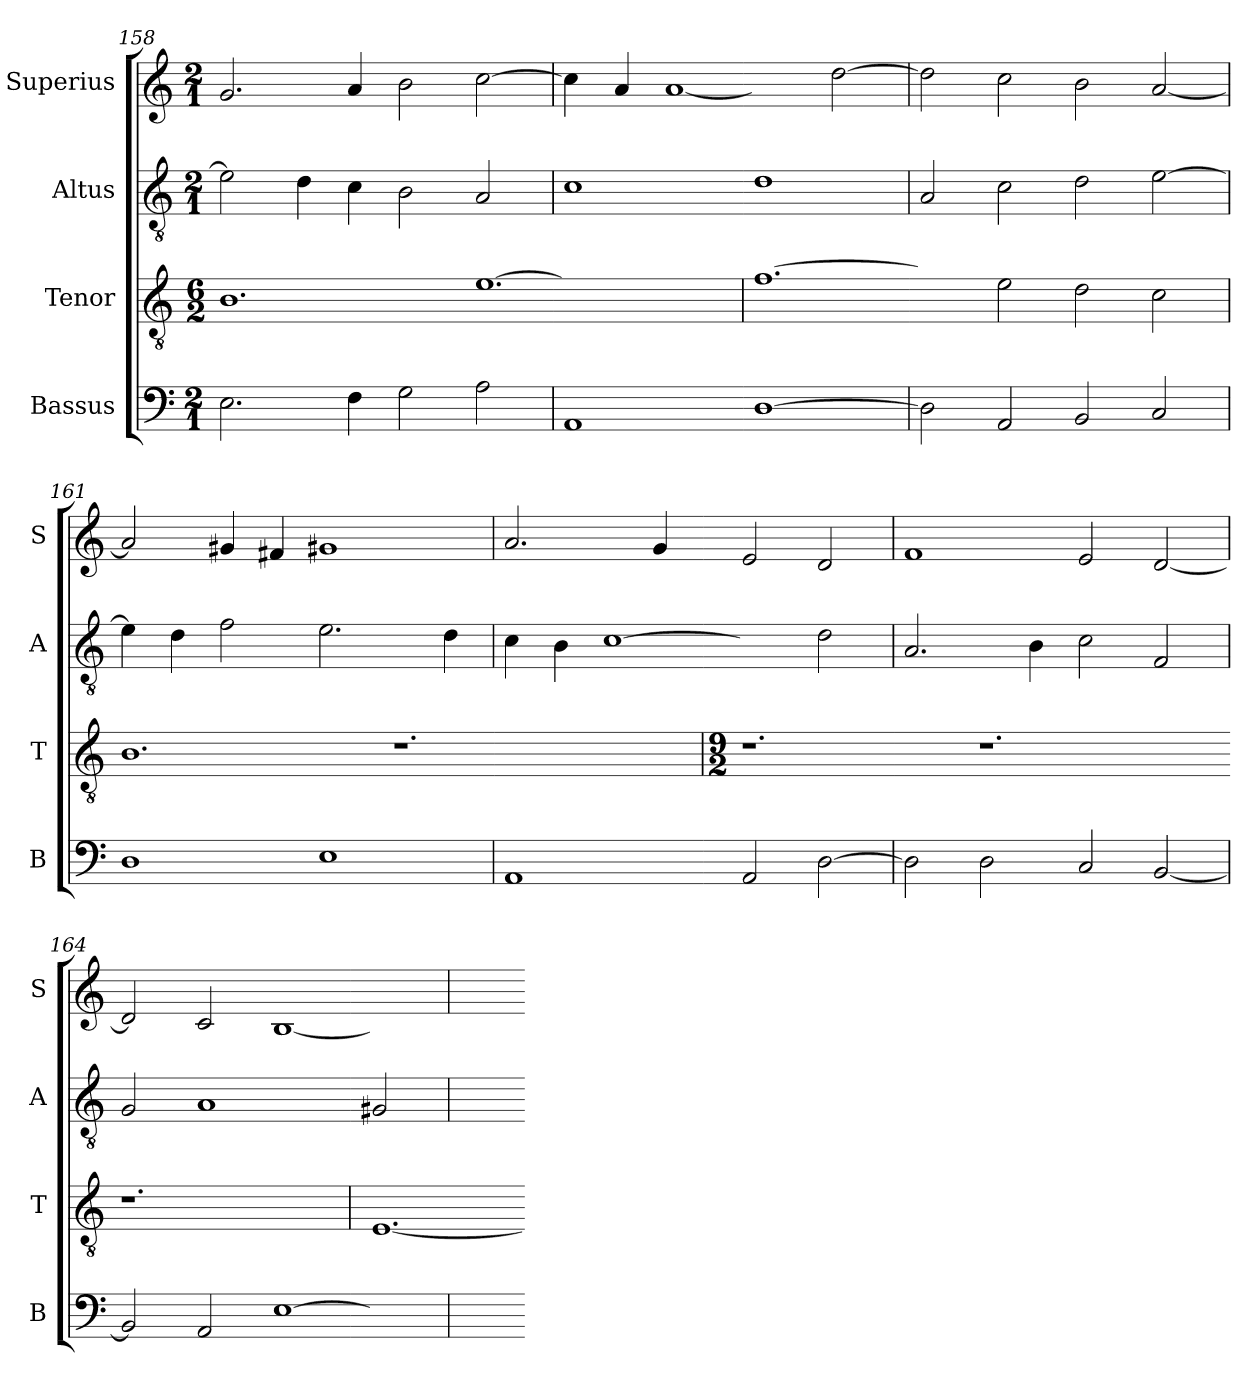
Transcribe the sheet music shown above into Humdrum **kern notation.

**kern	**kern	**kern	**kern
*part4	*part3	*part2	*part1
*staff4	*staff3	*staff2	*staff1
*I"Bassus	*I"Tenor	*I"Altus	*I"Superius
*I'B	*I'T	*I'A	*I'S
*clefF4	*clefGv2	*clefGv2	*clefG2
*k[]	*k[]	*k[]	*k[]
*M2/1	*M6/2	*M2/1	*M2/1
=158	=158	=158	=158
2.E\	1.B	2e\]	2.g/
.	.	4d\	.
4F\	.	4c\	4a/
2G\	.	2B\	2b\
!	!LO:N:vis=1.	!	!
2A\	[2e\	2A/	[2cc\
=159	=159-	=159	=159
1AA	1eyy]	1c	4cc\]
.	.	.	4a/
!	!	!	!LO:N:vis=1
.	.	.	[2a
=-	=	=-	=-
!	!LO:N:vis=1.	!	!
[1D	[1f	1d	2ayy]
.	.	.	[2dd\
=160	=160-	=160	=160
2D\]	2f\yy]	2A/	2dd\]
2AA/	2e\	2c\	2cc\
2BB/	2d\	2d\	2b\
2C/	2c\	[2e\	[2a/
=161	=161	=161	=161
1D	1.B	4e\]	2a/]
.	.	4d\	.
.	.	2f\	4g#X/
.	.	.	4f#X/
1E	.	2.e\	1g#X
!	!LO:N:vis=1.	!	!
.	2r	.	.
.	.	4d\	.
=162	=162-	=162	=162
1AA	1ryy	4c\	2.a/
.	.	4B\	.
!	!	!LO:N:vis=1	!
.	.	[2c	.
.	.	.	4g/
=-	=	=-	=-
*	*M9/2	*	*
!	!LO:N:vis=1.	!	!
2AA/	1r	2cyy]	2e/
[2D\	.	2d\	2d/
=163	=163-	=163	=163
2D\]	2ryy	2.A/	1f
2D\	1.r	.	.
.	.	4B\	.
2C/	.	2c\	2e/
[2BB/	.	2F/	[2d/
=164	=164-	=164	=164
2BB/]	1.r	2G/	2d/]
2AA/	.	1A	2c/
!LO:N:vis=1	!	!	!LO:N:vis=1
[2E	.	.	[2B
=-	=	=-	=-
!	!LO:N:vis=1.	!	!
2Eyy]	[2E/	2G#X/	2Byy]
=	=-	=	=
*-	*-	*-	*-
